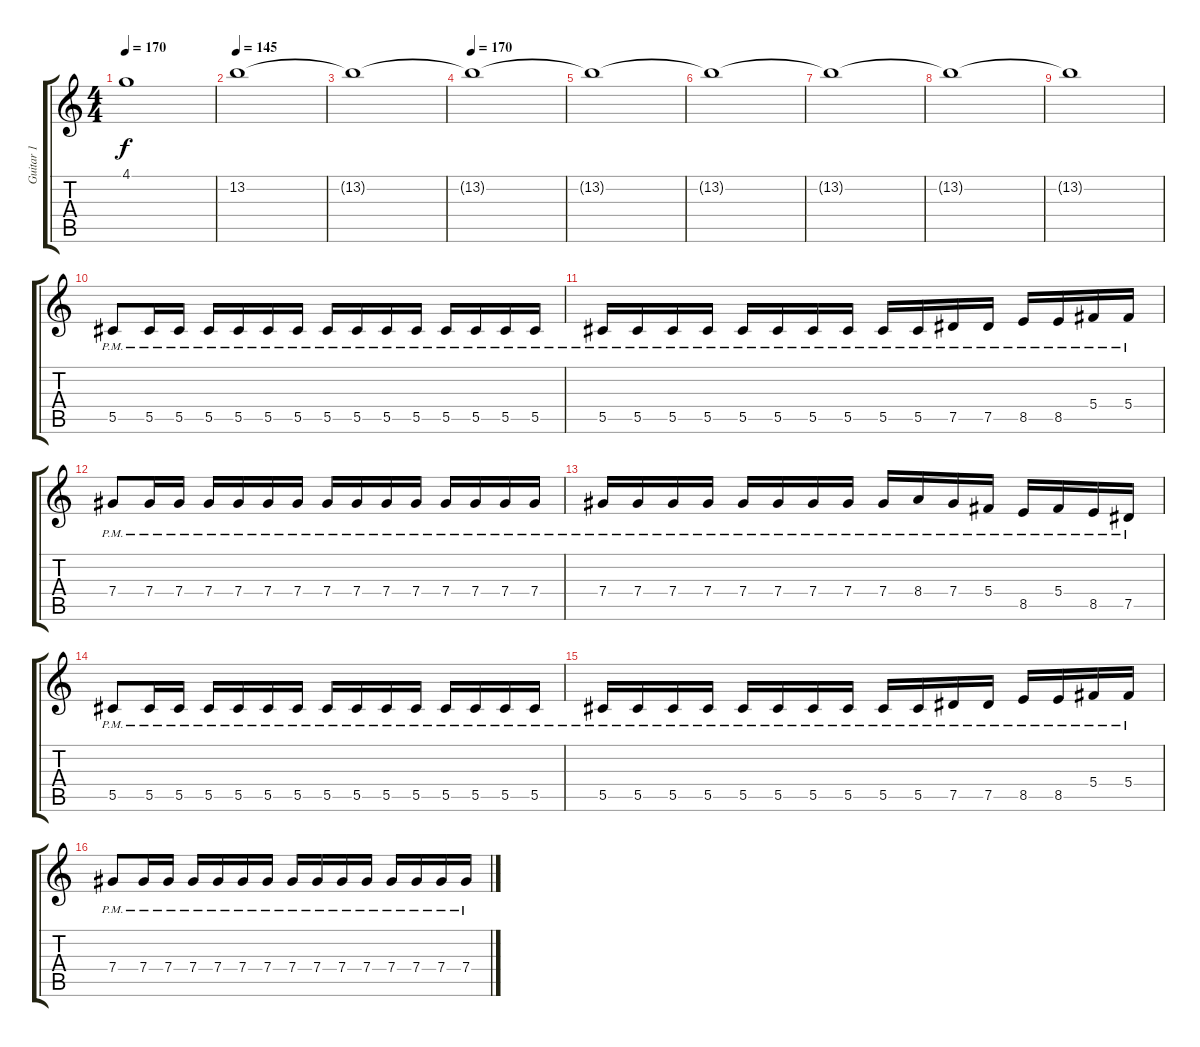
\track ("Guitar 1" "Guitar 1") {instrument overdrivenguitar}
\staff {score tabs}
\tuning (Eb4 Bb3 Gb3 Db3 Ab2 Eb2) {hide}
\ts (4 4)
\tempo 170
\clef g2
\ks c
4.1{t}.1{dy f} |
\tempo 145
13.2.1 |
13.2{t}.1 |
\tempo 170
13.2{t}.1 |
13.2{t}.1 |
13.2{t}.1 |
13.2{t}.1 |
13.2{t}.1 |
13.2{t}.1 |
5.5{pm}.8{volume 16 balance 0} 5.5{pm}.16 5.5{pm}.16 5.5{pm}.16 5.5{pm}.16 5.5{pm}.16 5.5{pm}.16 5.5{pm}.16 5.5{pm}.16 5.5{pm}.16 5.5{pm}.16 5.5{pm}.16 5.5{pm}.16 5.5{pm}.16 5.5{pm}.16 |
5.5{pm}.16 5.5{pm}.16 5.5{pm}.16 5.5{pm}.16 5.5{pm}.16 5.5{pm}.16 5.5{pm}.16 5.5{pm}.16 5.5{pm}.16 5.5{pm}.16 7.5{pm}.16 7.5{pm}.16 8.5{pm}.16 8.5{pm}.16 5.4{pm}.16 5.4{pm}.16 |
7.4{pm}.8 7.4{pm}.16 7.4{pm}.16 7.4{pm}.16 7.4{pm}.16 7.4{pm}.16 7.4{pm}.16 7.4{pm}.16 7.4{pm}.16 7.4{pm}.16 7.4{pm}.16 7.4{pm}.16 7.4{pm}.16 7.4{pm}.16 7.4{pm}.16 |
7.4{pm}.16 7.4{pm}.16 7.4{pm}.16 7.4{pm}.16 7.4{pm}.16 7.4{pm}.16 7.4{pm}.16 7.4{pm}.16 7.4{pm}.16 8.4{pm}.16 7.4{pm}.16 5.4{pm}.16 8.5{pm}.16 5.4{pm}.16 8.5{pm}.16 7.5{pm}.16 |
5.5{pm}.8 5.5{pm}.16 5.5{pm}.16 5.5{pm}.16 5.5{pm}.16 5.5{pm}.16 5.5{pm}.16 5.5{pm}.16 5.5{pm}.16 5.5{pm}.16 5.5{pm}.16 5.5{pm}.16 5.5{pm}.16 5.5{pm}.16 5.5{pm}.16 |
5.5{pm}.16 5.5{pm}.16 5.5{pm}.16 5.5{pm}.16 5.5{pm}.16 5.5{pm}.16 5.5{pm}.16 5.5{pm}.16 5.5{pm}.16 5.5{pm}.16 7.5{pm}.16 7.5{pm}.16 8.5{pm}.16 8.5{pm}.16 5.4{pm}.16 5.4{pm}.16 |
7.4{pm}.8 7.4{pm}.16 7.4{pm}.16 7.4{pm}.16 7.4{pm}.16 7.4{pm}.16 7.4{pm}.16 7.4{pm}.16 7.4{pm}.16 7.4{pm}.16 7.4{pm}.16 7.4{pm}.16 7.4{pm}.16 7.4{pm}.16 7.4{pm}.16
